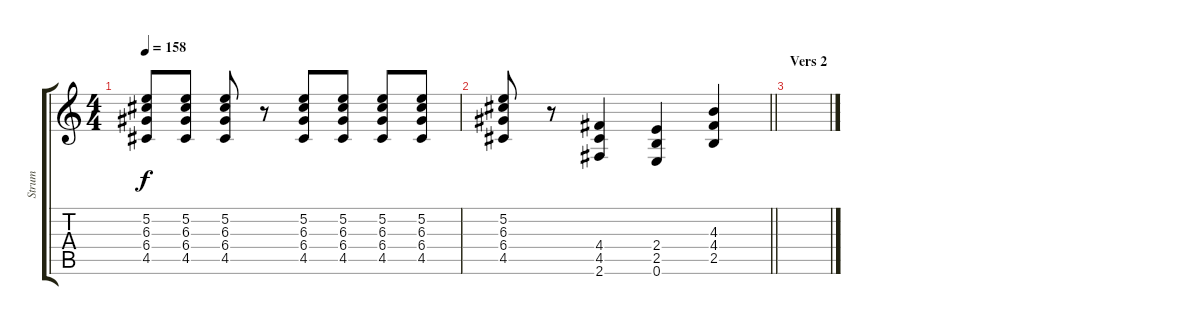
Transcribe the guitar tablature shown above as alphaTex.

\track ("Strum" "Strum") {instrument overdrivenguitar}
\staff {score tabs}
\tuning (E4 B3 G3 D3 A2 E2) {hide}
\ts (4 4)
\tempo 158
\clef g2
\ks c
(5.2 6.3 6.4 4.5).8{dy f} (5.2 6.3 6.4 4.5).8 (5.2 6.3 6.4 4.5).8 r.8 (5.2 6.3 6.4 4.5).8 (5.2 6.3 6.4 4.5).8 (5.2 6.3 6.4 4.5).8 (5.2 6.3 6.4 4.5).8 |
\barLineRight lightlight
(5.2 6.3 6.4 4.5).8 r.8 (4.4 4.5 2.6).4 (2.4 2.5 0.6).4 (4.3 4.4 2.5).4 |
\section ("" "Vers 2")
